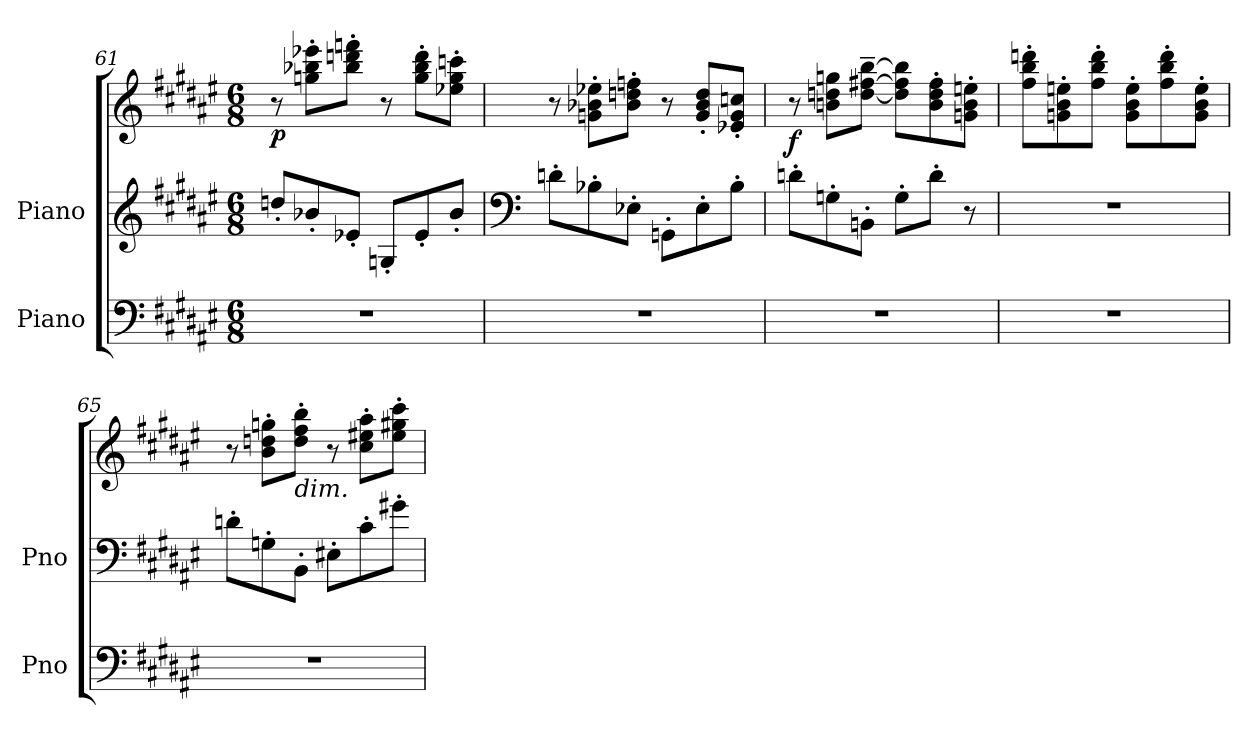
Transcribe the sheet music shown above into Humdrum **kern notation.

**kern	**kern	**kern	**dynam
*part2	*part1	*part1	*part1
*staff3	*staff2	*staff1	*staff1/2
*I"Piano	*I"Piano	*	*
*I'Pno	*I'Pno	*	*
!!LO:LB:g=z
*clefF4	*clefG2	*clefG2	*
*k[f#c#g#d#a#e#]	*k[f#c#g#d#a#e#]	*k[f#c#g#d#a#e#]	*
*M6/8	*M6/8	*M6/8	*
=61	=61	=61	=61
!	!	!	!LO:DY:b
2.r	8ddn'/L	8r	p
.	8b-X'/	8ggn\' 8bb-X\' 8eee-X\'L	.
.	8e-X'/J	8bb-\' 8dddn\' 8fffn\'J	.
.	8Gn'/L	8r	.
.	8e-'/	8gg\' 8bb-\' 8ddd\'L	.
.	8b-'/J	8ee-X\' 8gg\' 8cccn\'J	.
=62	=62	=62	=62
*	*clefF4	*	*
2.r	8dn'\L	8r	.
.	8B-X'\	8gn\' 8b-X\' 8ee-X\'L	.
.	8E-X'\J	8b-\' 8ddn\' 8ffn\'J	.
.	8GGn'\L	8r	.
.	8E-'\	8g/' 8b-/' 8dd/'L	.
.	8B-'\J	8e-X/' 8g/' 8ccn/'J	.
=63	=63	=63	=63
!	!	!	!LO:DY:b
2.r	8dn'\L	8r	f
.	8Gn'\	8bn\ 8ddn\ 8ggn\L	.
.	8BBn'\J	[8dd\~ [8ff#X\~ [8bb\~J	.
.	8G'\L	8dd\] 8ff#\] 8bb\]L	.
.	8d'\J	8b\' 8dd\' 8ff#\'	.
.	8r	8gn\' 8b\' 8een\'J	.
=64	=64	=64	=64
2.r	2.r	8ff#\' 8bb\' 8dddn\'L	.
.	.	8gn\' 8b\' 8een\'	.
.	.	8ff#\' 8bb\' 8ddd\'J	.
.	.	8g\' 8b\' 8ee\'L	.
.	.	8ff#\' 8bb\' 8ddd\'	.
.	.	8g\' 8b\' 8ee\'J	.
!!LO:PB:g=z
=65	=65	=65	=65
2.r	8dn'\L	8r	.
.	8Gn'\	8b\' 8ddn\' 8ggn\'L	.
!	!	!LO:TX:b:i:t=dim.	!
.	8BB'\J	8dd\' 8ff#\' 8bb\'J	.
.	8E#X'\L	8r	.
.	8c#'\	8cc#\' 8ee#X\' 8aa#\'L	.
.	8g#X'\J	8ee#\' 8gg#X\' 8ccc#\'J	.
=	=	=	=
*-	*-	*-	*-
